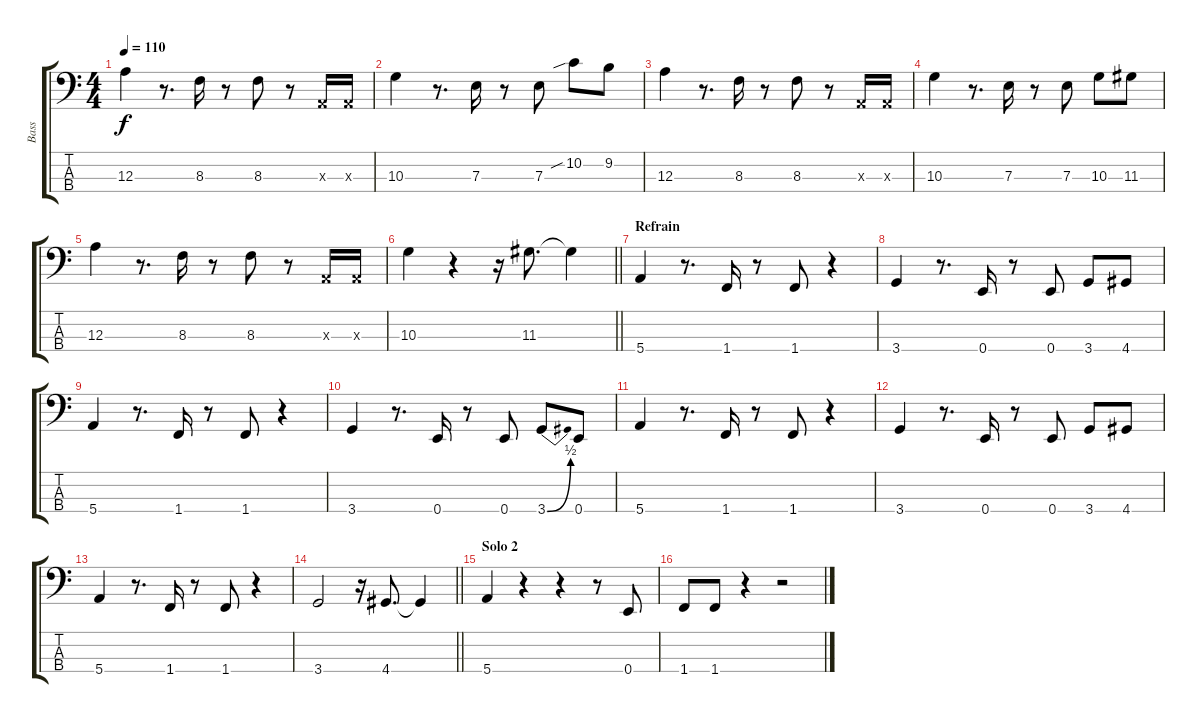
\track ("Bass" "Bass") {instrument electricbasspick}
\staff {score tabs}
\tuning (G2 D2 A1 E1) {hide}
\ts (4 4)
\tempo 110
\clef f4
\ks c
12.3.4{dy f} r.8{d} 8.3.16 r.8 8.3.8 r.8 0.3{x}.16 0.3{x}.16 |
10.3.4 r.8{d} 7.3.16 r.8 7.3.8 10.2{sib}.8 9.2.8 |
12.3.4 r.8{d} 8.3.16 r.8 8.3.8 r.8 0.3{x}.16 0.3{x}.16 |
10.3.4 r.8{d} 7.3.16 r.8 7.3.8 10.3.8 11.3.8 |
12.3.4 r.8{d} 8.3.16 r.8 8.3.8 r.8 0.3{x}.16 0.3{x}.16 |
\barLineRight lightlight
10.3.4 r.4 r.16 11.3.8{d} 11.3{t}.4 |
\section ("" "Refrain")
5.4.4 r.8{d} 1.4.16 r.8 1.4.8 r.4 |
3.4.4 r.8{d} 0.4.16 r.8 0.4.8 3.4.8 4.4.8 |
5.4.4 r.8{d} 1.4.16 r.8 1.4.8 r.4 |
3.4.4 r.8{d} 0.4.16 r.8 0.4.8 3.4{be (bend 0 0 60 2)}.8 0.4.8 |
5.4.4 r.8{d} 1.4.16 r.8 1.4.8 r.4 |
3.4.4 r.8{d} 0.4.16 r.8 0.4.8 3.4.8 4.4.8 |
5.4.4 r.8{d} 1.4.16 r.8 1.4.8 r.4 |
\barLineRight lightlight
3.4.2 r.16 4.4.8{d} 4.4{t}.4 |
\section ("" "Solo 2")
5.4.4 r.4 r.4 r.8 0.4.8 |
1.4.8 1.4.8 r.4 r.2
